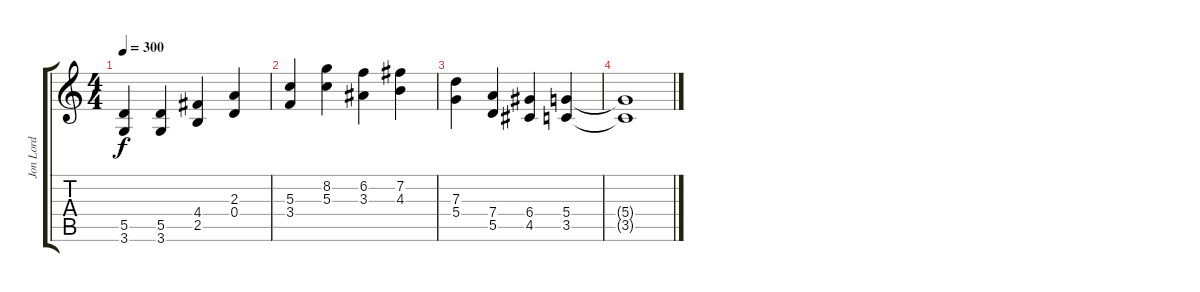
\track ("Jon Lord" "Jon Lord") {instrument electricguitarjazz}
\staff {score tabs}
\tuning (E4 B3 G3 D3 A2 E2) {hide}
\ts (4 4)
\tempo 300
\clef g2
\ks c
(5.5 3.6).4{dy f} (5.5 3.6).4 (4.4 2.5).4 (2.3 0.4).4 |
(5.3 3.4).4 (8.2 5.3).4 (6.2 3.3).4 (7.2 4.3).4 |
(7.3 5.4).4 (7.4 5.5).4 (6.4 4.5).4 (5.4 3.5).4 |
(5.4{t} 3.5{t}).1
